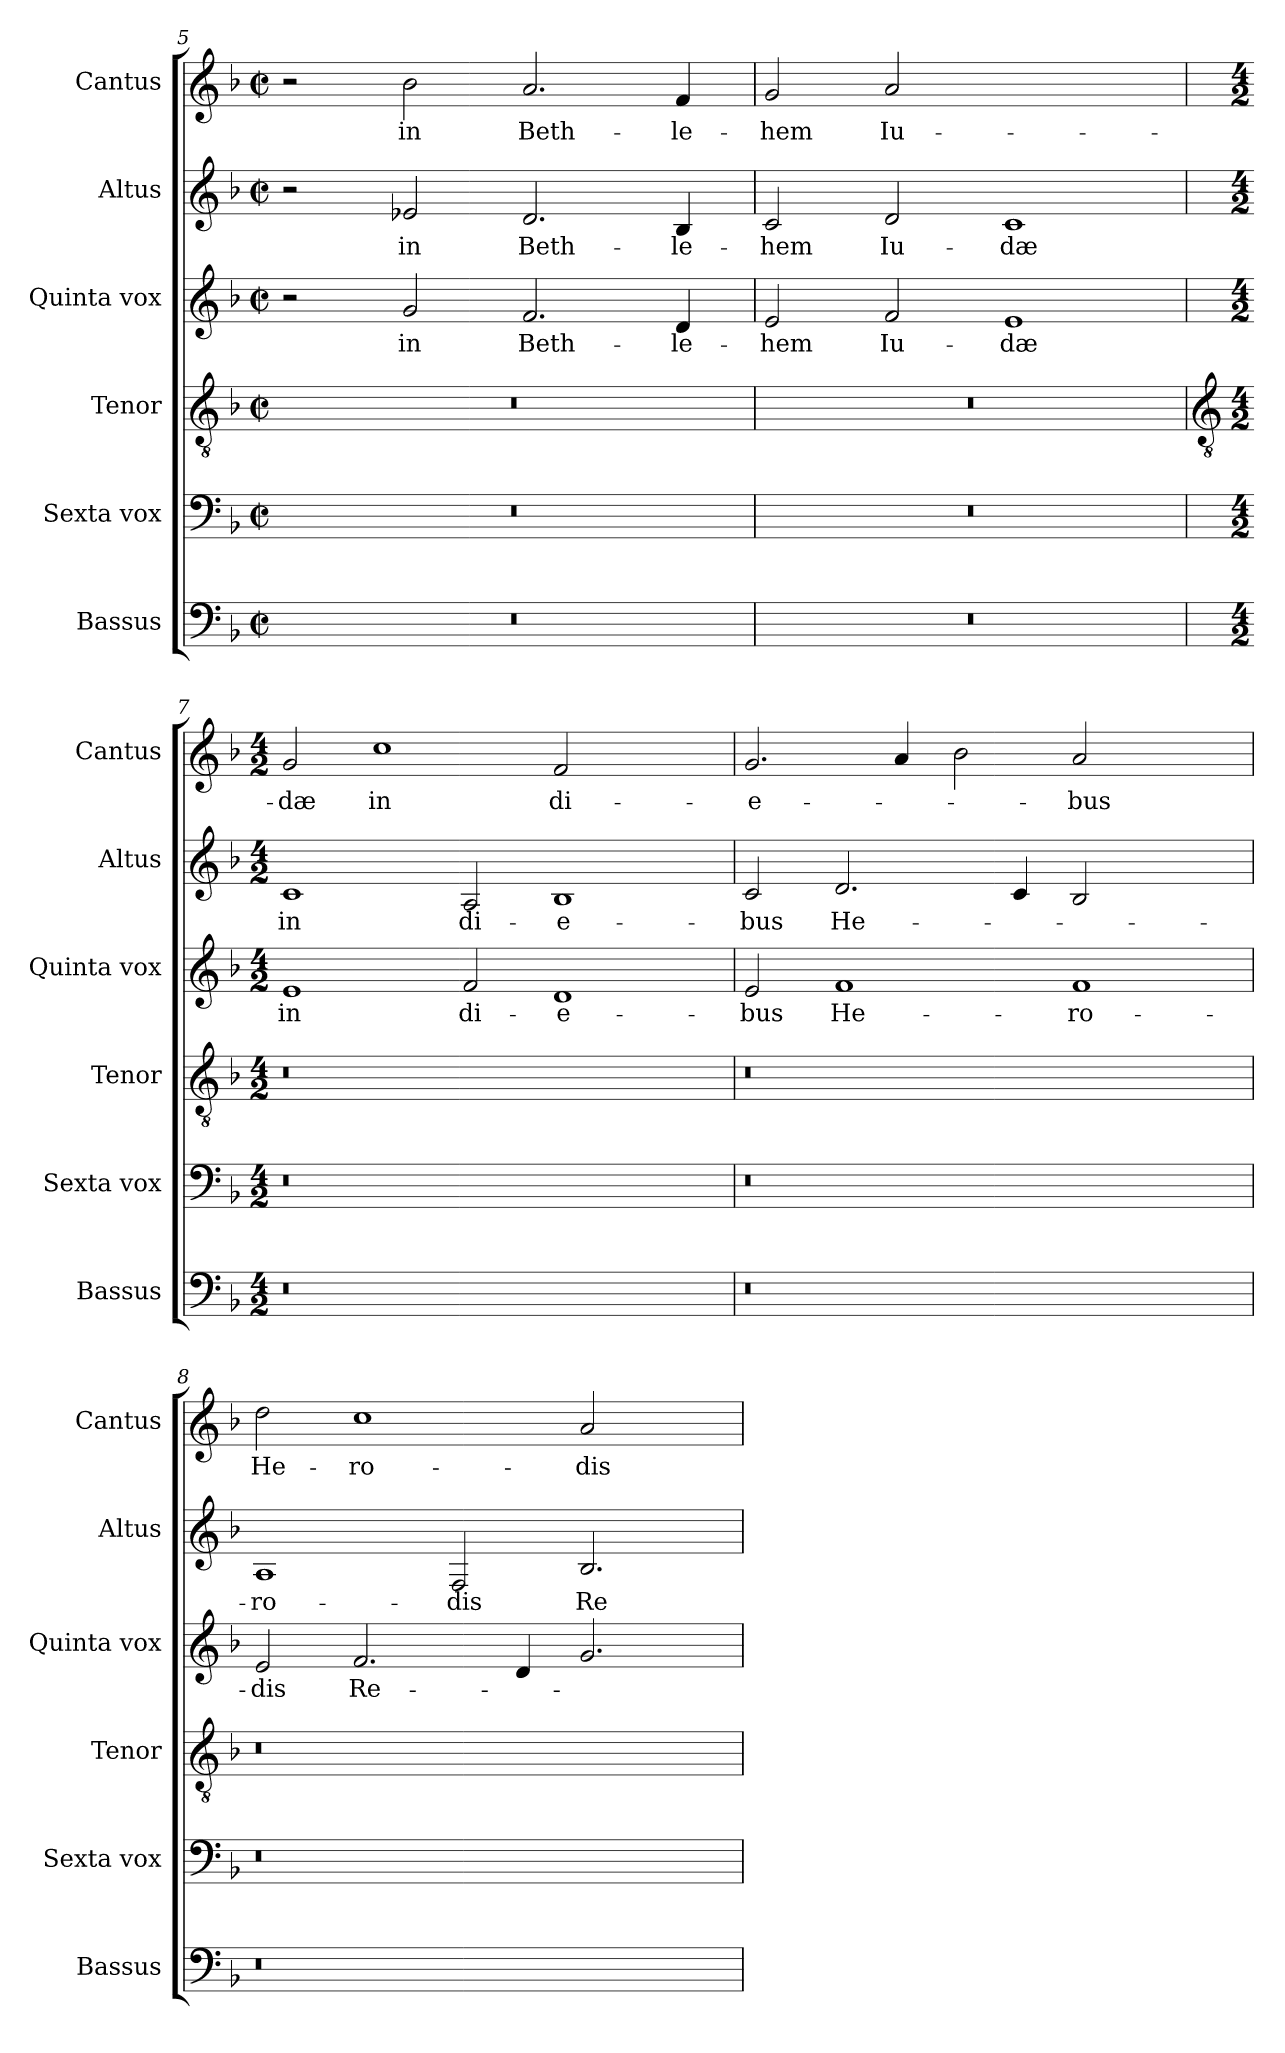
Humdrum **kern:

**kern	**kern	**kern	**kern	**text	**kern	**text	**kern	**text
*part6	*part5	*part4	*part3	*part3	*part2	*part2	*part1	*part1
*staff6	*staff5	*staff4	*staff3	*staff3	*staff2	*staff2	*staff1	*staff1
*I"Bassus	*I"Sexta vox	*I"Tenor	*I"Quinta vox	*	*I"Altus	*	*I"Cantus	*
*I'Bassus	*I'Sexta vox	*I'Tenor	*I'Quinta vox	*	*I'Altus	*	*I'Cantus	*
*clefF4	*clefF4	*clefGv2	*clefG2	*	*clefG2	*	*clefG2	*
*k[b-]	*k[b-]	*k[b-]	*k[b-]	*	*k[b-]	*	*k[b-]	*
*F:	*F:	*F:	*F:	*	*F:	*	*F:	*
*M4/2	*M4/2	*M4/2	*M4/2	*	*M4/2	*	*M4/2	*
*met(c|)	*met(c|)	*met(c|)	*met(c|)	*	*met(c|)	*	*met(c|)	*
=5	=5	=5	=5	=5	=5	=5	=5	=5
0r	0r	0r	2r	.	2r	.	2r	.
!	!	!	!	!LO:LY:b	!	!LO:LY:b	!	!LO:LY:b
.	.	.	2g	in	2e-	in	2b-	in
!	!	!	!	!LO:LY:b	!	!LO:LY:b	!	!LO:LY:b
.	.	.	2.f	Beth-	2.d	Beth-	2.a	Beth-
!	!	!	!	!LO:LY:b	!	!LO:LY:b	!	!LO:LY:b
.	.	.	4d	-le-	4B-	-le-	4f	-le-
=6	=6	=6	=6	=6	=6	=6	=6	=6
!	!	!	!	!LO:LY:b	!	!LO:LY:b	!	!LO:LY:b
0r	0r	0r	2e	-hem	2c	-hem	2g	-hem
!	!	!	!	!LO:LY:b	!	!LO:LY:b	!	!LO:LY:b
.	.	.	2f	Iu-	2d	Iu-	2a	Iu-
!	!	!	!	!LO:LY:b	!	!LO:LY:b	!	!
.	.	.	1e	-dæ	1c	-dæ	1ryy	.
!!LO:LB:g=z
=7	=7	=7	=7	=7	=7	=7	=7	=7
*	*	*clefGv2	*	*	*	*	*	*
*M4/2	*M4/2	*M4/2	*M4/2	*	*M4/2	*	*M4/2	*
!	!	!	!	!LO:LY:b	!	!LO:LY:b	!	!LO:LY:b
0r	0r	0r	1e	in	1c	in	2g	-dæ
!	!	!	!	!	!	!	!	!LO:LY:b
.	.	.	.	.	.	.	1cc	in
!	!	!	!	!LO:LY:b	!	!LO:LY:b	!	!
.	.	.	2f	di-	2A	di-	.	.
!	!	!	!	!LO:LY:b	!	!LO:LY:b	!	!LO:LY:b
.	.	.	1d	-e-	1B-	-e-	2f	di-
2ryy	2ryy	2ryy	.	.	.	.	2ryy	.
=7A	=7A	=7A	=7A	=7A	=7A	=7A	=7A	=7A
!	!	!	!	!LO:LY:b	!	!LO:LY:b	!	!LO:LY:b
0r	0r	0r	2e	-bus	2c	-bus	2.g	-e-
!	!	!	!	!LO:LY:b	!	!LO:LY:b	!	!
.	.	.	1f	He-	2.d	He-	.	.
.	.	.	.	.	.	.	4a	.
.	.	.	.	.	.	.	2b-	.
.	.	.	.	.	4c	.	.	.
!	!	!	!	!LO:LY:b	!	!	!	!LO:LY:b
.	.	.	1f	-ro-	2B-	.	2a	-bus
2ryy	2ryy	2ryy	.	.	2ryy	.	2ryy	.
=8A	=8A	=8A	=8A	=8A	=8A	=8A	=8A	=8A
!	!	!	!	!LO:LY:b	!	!LO:LY:b	!	!LO:LY:b
0r	0r	0r	2e	-dis	1A	-ro-	2dd	He-
!	!	!	!	!LO:LY:b	!	!	!	!LO:LY:b
.	.	.	2.f	Re-	.	.	1cc	-ro-
!	!	!	!	!	!	!LO:LY:b	!	!
.	.	.	.	.	2F	-dis	.	.
.	.	.	4d	.	.	.	.	.
!	!	!	!	!	!	!LO:LY:b	!	!LO:LY:b
.	.	.	2.g	.	2.B-	Re-	2a	-dis
4ryy	4ryy	4ryy	.	.	.	.	4ryy	.
=	=	=	=	=	=	=	=	=
*-	*-	*-	*-	*-	*-	*-	*-	*-
